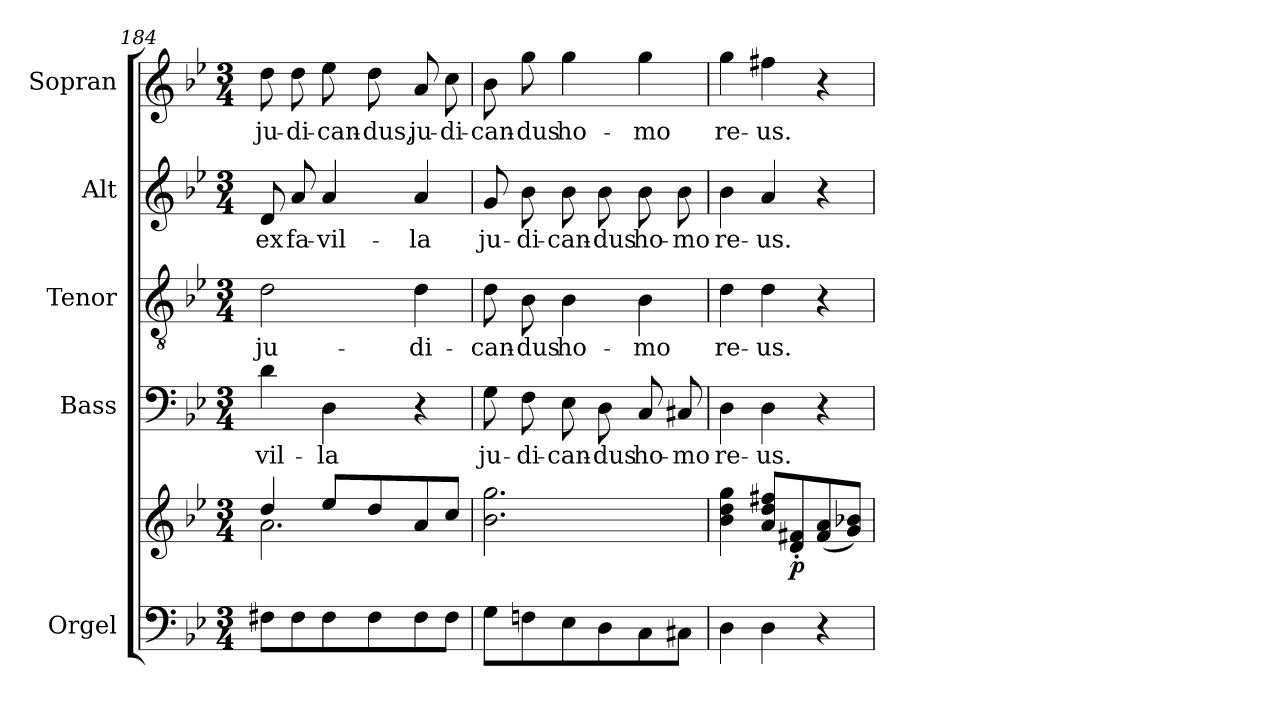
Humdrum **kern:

**kern	**kern	**dynam	**kern	**text	**kern	**text	**kern	**text	**kern	**text
*part5	*part5	*part5	*part4	*part4	*part3	*part3	*part2	*part2	*part1	*part1
*staff6	*staff5	*staff5/6	*staff4	*staff4	*staff3	*staff3	*staff2	*staff2	*staff1	*staff1
*I"Orgel	*	*	*I"Bass	*	*I"Tenor	*	*I"Alt	*	*I"Sopran	*
*I'Org.	*	*	*I'B.	*	*I'T.	*	*I'A.	*	*I'S.	*
!!LO:LB:g=z
*clefF4	*clefG2	*	*clefF4	*	*clefGv2	*	*clefG2	*	*clefG2	*
*k[b-e-]	*k[b-e-]	*	*k[b-e-]	*	*k[b-e-]	*	*k[b-e-]	*	*k[b-e-]	*
*B-:	*B-:	*	*B-:	*	*B-:	*	*B-:	*	*B-:	*
*M3/4	*M3/4	*	*M3/4	*	*M3/4	*	*M3/4	*	*M3/4	*
=184	=184	=184	=184	=184	=184	=184	=184	=184	=184	=184
*	*^	*	*	*	*	*	*	*	*	*
!	!	!	!	!	!LO:LY:b	!	!LO:LY:b	!	!LO:LY:b	!	!LO:LY:b
8F#X\L	4dd/	2.a\	.	4d\	-vil-	2d\	ju-	8d/	ex	8dd\	ju-
!	!	!	!	!	!	!	!	!	!LO:LY:b	!	!LO:LY:b
8F#\	.	.	.	.	.	.	.	8a/	fa-	8dd\	-di-
!	!	!	!	!	!LO:LY:b	!	!	!	!LO:LY:b	!	!LO:LY:b
8F#\	8ee-/L	.	.	4D\	-la	.	.	4a/	-vil-	8ee-\	-can-
!	!	!	!	!	!	!	!	!	!	!	!LO:LY:b
8F#\	8dd/	.	.	.	.	.	.	.	.	8dd\	-dus,
!	!	!	!	!	!	!	!LO:LY:b	!	!LO:LY:b	!	!LO:LY:b
8F#\	8a/	.	.	4r	.	4d\	-di-	4a/	-la	8a/	ju-
!	!	!	!	!	!	!	!	!	!	!	!LO:LY:b
8F#\J	8cc/J	.	.	.	.	.	.	.	.	8cc\	-di-
*	*v	*v	*	*	*	*	*	*	*	*	*
=185	=185	=185	=185	=185	=185	=185	=185	=185	=185	=185
!	!	!	!	!LO:LY:b	!	!LO:LY:b	!	!LO:LY:b	!	!LO:LY:b
8G\L	2.b-\ 2.gg\	.	8G\	ju-	8d\	-can-	8g/	ju-	8b-\	-can-
!	!	!	!	!LO:LY:b	!	!LO:LY:b	!	!LO:LY:b	!	!LO:LY:b
8Fn\	.	.	8F\	-di-	8B-\	-dus	8b-\	-di-	8gg\	-dus
!	!	!	!	!LO:LY:b	!	!LO:LY:b	!	!LO:LY:b	!	!LO:LY:b
8E-\	.	.	8E-\	-can-	4B-\	ho-	8b-\	-can-	4gg\	ho-
!	!	!	!	!LO:LY:b	!	!	!	!LO:LY:b	!	!
8D\	.	.	8D\	-dus	.	.	8b-\	-dus	.	.
!	!	!	!	!LO:LY:b	!	!LO:LY:b	!	!LO:LY:b	!	!LO:LY:b
8C\	.	.	8C/	ho-	4B-\	-mo	8b-\	ho-	4gg\	-mo
!	!	!	!	!LO:LY:b	!	!	!	!LO:LY:b	!	!
8C#X\J	.	.	8C#X/	-mo	.	.	8b-\	-mo	.	.
=186	=186	=186	=186	=186	=186	=186	=186	=186	=186	=186
!	!	!	!	!LO:LY:b	!	!LO:LY:b	!	!LO:LY:b	!	!LO:LY:b
4D\	4b-\ 4dd\ 4gg\	.	4D\	re-	4d\	re-	4b-\	re-	4gg\	re-
!	!	!	!	!LO:LY:b	!	!LO:LY:b	!	!LO:LY:b	!	!LO:LY:b
4D\	8a/ 8dd/ 8ff#X/L	.	4D\	-us.	4d\	-us.	4a/	-us.	4ff#X\	-us.
!	!	!LO:DY:b	!	!	!	!	!	!	!	!
.	8d/'< 8f#X/'<	p	.	.	.	.	.	.	.	.
4r	(<8f#/ 8a/	.	4r	.	4r	.	4r	.	4r	.
.	8g/ 8b-X/J)	.	.	.	.	.	.	.	.	.
=	=	=	=	=	=	=	=	=	=	=
*-	*-	*-	*-	*-	*-	*-	*-	*-	*-	*-
